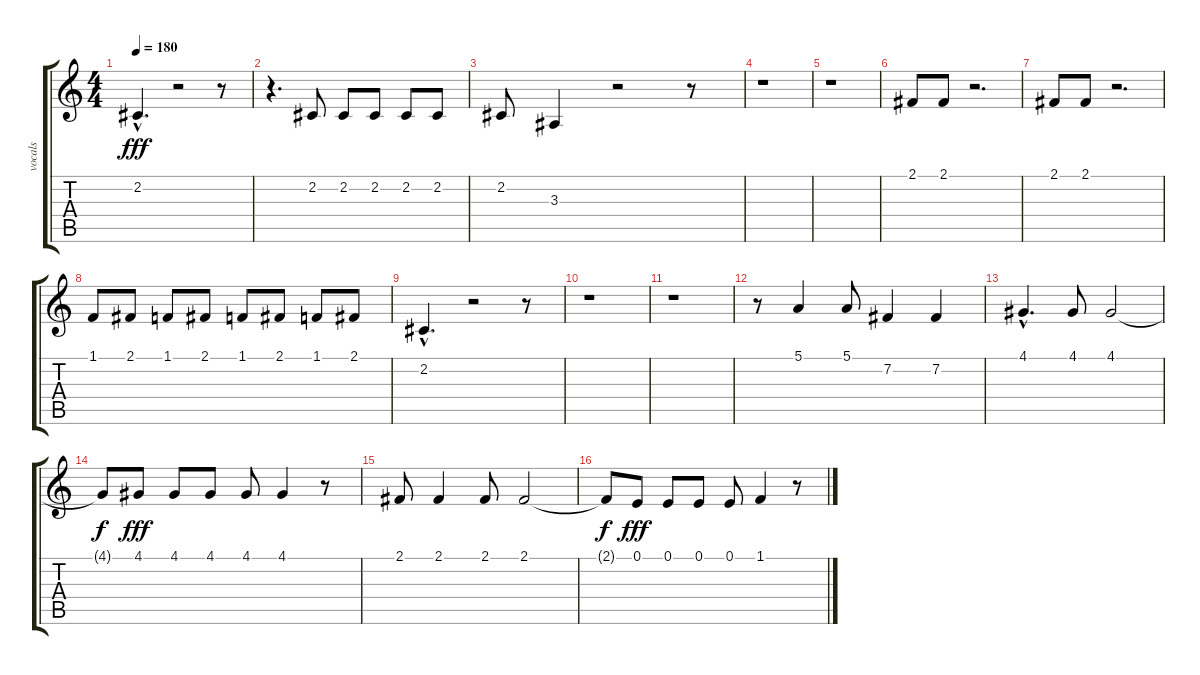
\track ("vocals" "vocals") {instrument brasssection}
\staff {score tabs}
\tuning (E4 B3 G3 D3 A2 E2) {hide}
\ts (4 4)
\tempo 180
\clef g2
\ks c
2.2{hac}.4{d dy fff} r.2 r.8 |
r.4{d} 2.2.8 2.2.8 2.2.8 2.2.8 2.2.8 |
2.2.8 3.3.4 r.2 r.8 |
r.1 |
r.1 |
2.1.8 2.1.8 r.2{d} |
2.1.8 2.1.8 r.2{d} |
1.1.8 2.1.8 1.1.8 2.1.8 1.1.8 2.1.8 1.1.8 2.1.8 |
2.2{hac}.4{d} r.2 r.8 |
r.1 |
r.1 |
r.8 5.1.4 5.1.8 7.2.4 7.2.4 |
4.1{hac}.4{d} 4.1.8 4.1.2 |
4.1{t}.8{dy f} 4.1.8{dy fff} 4.1.8 4.1.8 4.1.8 4.1.4 r.8 |
2.1.8 2.1.4 2.1.8 2.1.2 |
2.1{t}.8{dy f} 0.1.8{dy fff} 0.1.8 0.1.8 0.1.8 1.1.4 r.8
